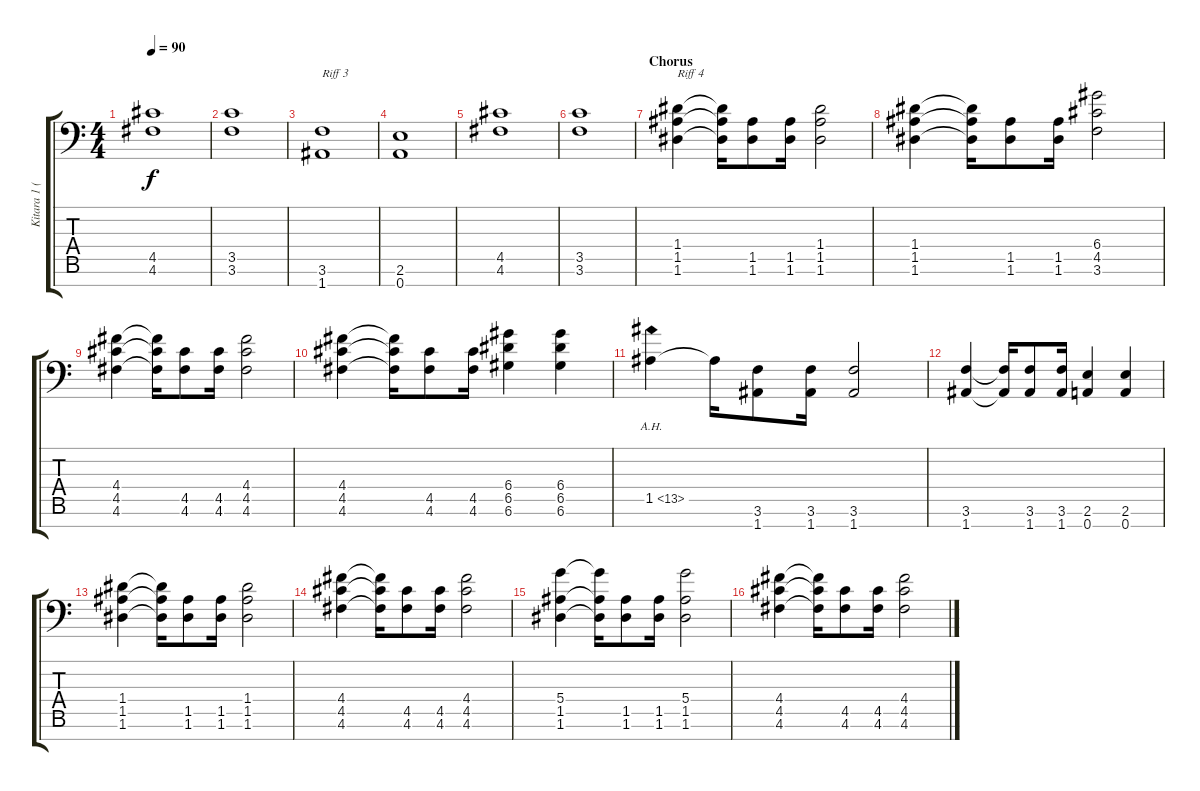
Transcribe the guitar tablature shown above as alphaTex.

\track ("Kitara 1 (Kuisma)" "Kitara 1 (") {instrument distortionguitar}
\staff {score tabs}
\tuning (E4 B3 G3 D3 A2 D2 A1) {hide}
\ts (4 4)
\tempo 90
\clef f4
\ks c
(4.5 4.6).1{dy f} |
(3.5 3.6).1 |
(3.6 1.7).1{txt "Riff 3"} |
(2.6 0.7).1 |
(4.5 4.6).1 |
(3.5 3.6).1 |
\section ("" "Chorus")
(1.4 1.5 1.6).4{txt "Riff 4"} (1.4{t} 1.5{t} 1.6{t}).16 (1.5 1.6).8 (1.5 1.6).16 (1.4 1.5 1.6).2 |
(1.4 1.5 1.6).4 (1.4{t} 1.5{t} 1.6{t}).16 (1.5 1.6).8 (1.5 1.6).16 (6.4 4.5 3.6).2 |
(4.4 4.5 4.6).4 (4.4{t} 4.5{t} 4.6{t}).16 (4.5 4.6).8 (4.5 4.6).16 (4.4 4.5 4.6).2 |
(4.4 4.5 4.6).4 (4.4{t} 4.5{t} 4.6{t}).16 (4.5 4.6).8 (4.5 4.6).16 (6.4 6.5 6.6).4 (6.4 6.5 6.6).4 |
1.5{ah 12}.4 1.5{t}.16 (3.6 1.7).8 (3.6 1.7).16 (3.6 1.7).2 |
(3.6 1.7).4 (3.6{t} 1.7{t}).16 (3.6 1.7).8 (3.6 1.7).16 (2.6 0.7).4 (2.6 0.7).4 |
(1.4 1.5 1.6).4 (1.4{t} 1.5{t} 1.6{t}).16 (1.5 1.6).8 (1.5 1.6).16 (1.4 1.5 1.6).2 |
(4.4 4.5 4.6).4 (4.4{t} 4.5{t} 4.6{t}).16 (4.5 4.6).8 (4.5 4.6).16 (4.4 4.5 4.6).2 |
(5.4 1.5 1.6).4 (5.4{t} 1.5{t} 1.6{t}).16 (1.5 1.6).8 (1.5 1.6).16 (5.4 1.5 1.6).2 |
(4.4 4.5 4.6).4 (4.4{t} 4.5{t} 4.6{t}).16 (4.5 4.6).8 (4.5 4.6).16 (4.4 4.5 4.6).2
